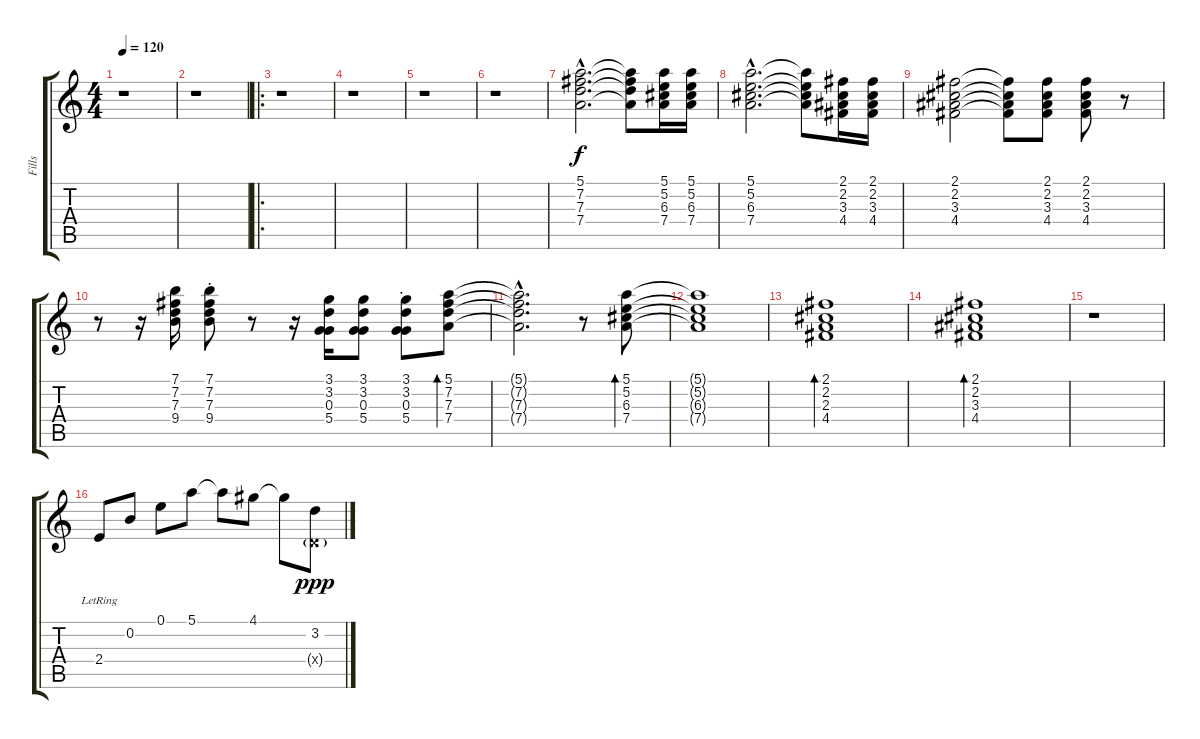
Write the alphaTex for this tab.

\track ("Fills" "Fills") {instrument electricguitarclean}
\staff {score tabs}
\tuning (E4 B3 G3 D3 A2 E2) {hide}
\ts (4 4)
\tempo 120
\clef g2
\ks c
r.1{dy f} |
r.1 |
\ro
r.1 |
r.1 |
r.1 |
r.1 |
(5.1{hac} 7.2{hac} 7.3{hac} 7.4{hac}).2{d} (5.1{t} 7.2{t} 7.3{t} 7.4{t}).8 (5.1 5.2 6.3 7.4).16 (5.1 5.2 6.3 7.4).16 |
(5.1{hac} 5.2{hac} 6.3{hac} 7.4{hac}).2{d} (5.1{t} 5.2{t} 6.3{t} 7.4{t}).8 (2.1 2.2 3.3 4.4).16 (2.1 2.2 3.3 4.4).16 |
(2.1 2.2 3.3 4.4).2 (2.1{t} 2.2{t} 3.3{t} 4.4{t}).8 (2.1 2.2 3.3 4.4).8 (2.1 2.2 3.3 4.4).8 r.8 |
r.8{balance 11} r.16 (7.1 7.2 7.3 9.4).16 (7.1{st} 7.2{st} 7.3{st} 9.4{st}).8 r.8 r.16 (3.1 3.2 0.3 5.4).16 (3.1 3.2 0.3 5.4).8 (3.1{st} 3.2{st} 0.3{st} 5.4{st}).8 (5.1 7.2 7.3 7.4).8{bd 60 balance 8} |
(5.1{hac t} 7.2{hac t} 7.3{hac t} 7.4{hac t}).2{d} r.8 (5.1 5.2 6.3 7.4).8{bd 120} |
(5.1{t} 5.2{t} 6.3{t} 7.4{t}).1 |
(2.1 2.2 2.3 4.4).1{bd 120} |
(2.1 2.2 3.3 4.4).1{bd 120} |
r.1 |
2.4{lr}.8 0.2.8 0.1.8 5.1.8 5.1{t}.8 4.1.8 4.1{t}.8 (3.2 0.4{g x}).8{dy ppp}
